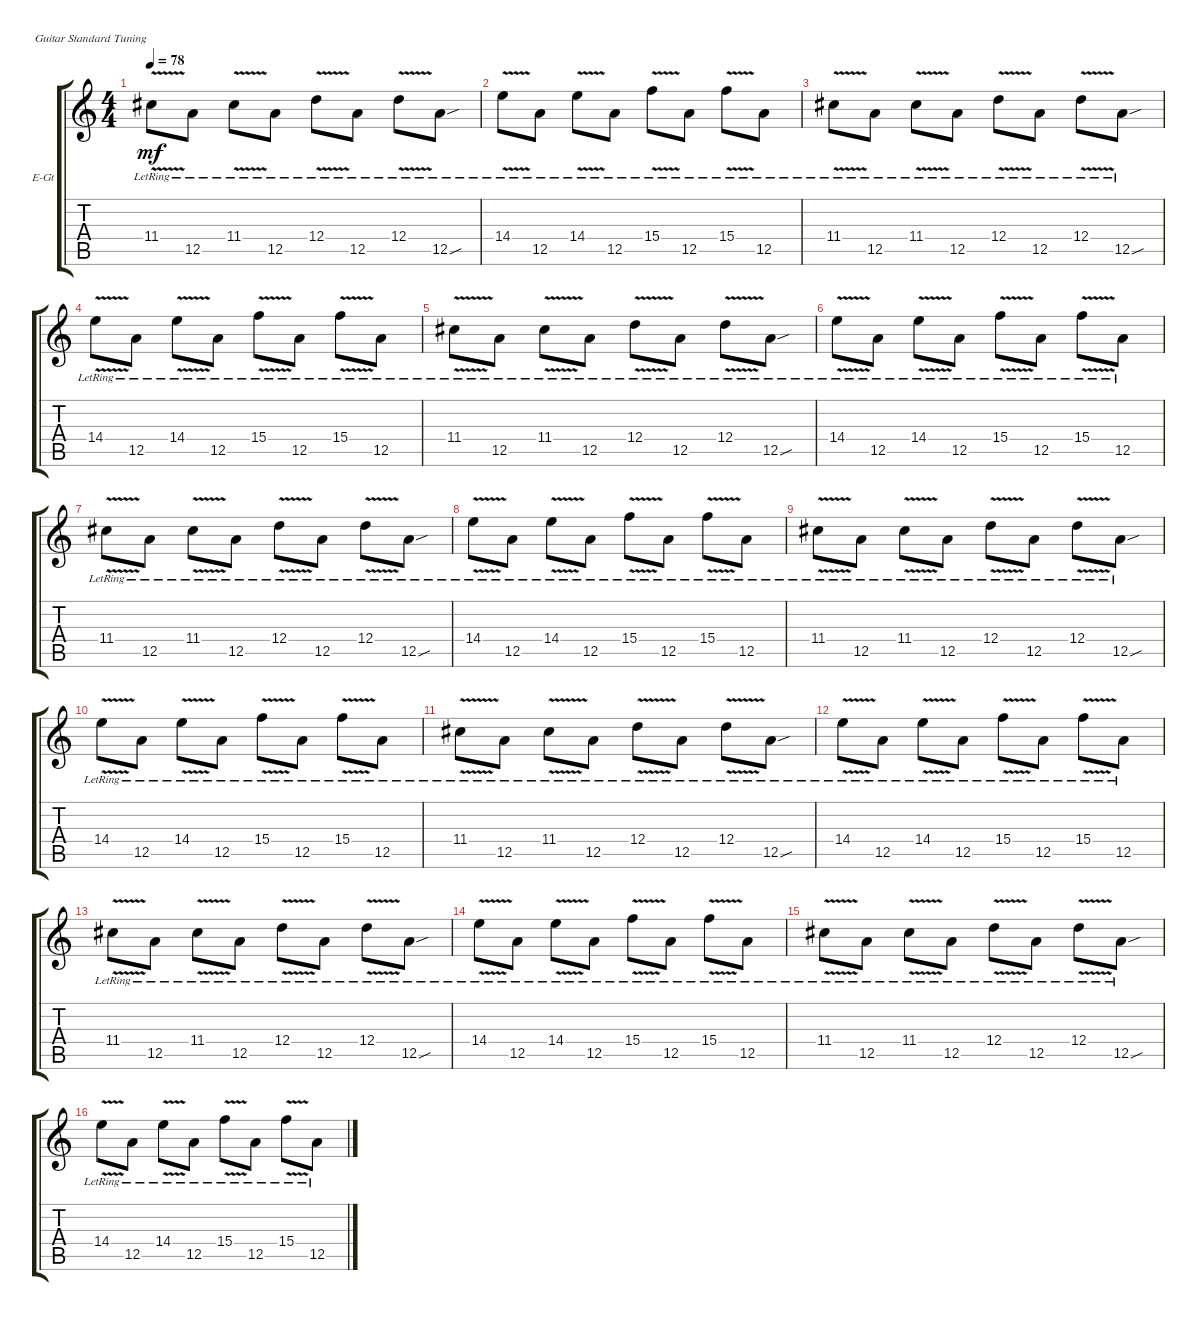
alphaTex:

\defaultSystemsLayout 4
\bracketExtendMode groupsimilarinstruments
\firstSystemTrackNameOrientation horizontal
\otherSystemsTrackNameOrientation horizontal
\track ("Electric Guitar" "E-Gt") {instrument electricguitarclean}
\staff {score tabs}
\tuning (E4 B3 G3 D3 A2 E2)
\ts (4 4)
\tempo 78
\clef g2
\scale
0.333333
\ks c
11.4{v lr}.8{dy mf} 12.5{lr}.8 11.4{v lr}.8 12.5{lr}.8 12.4{v lr}.8 12.5{lr}.8 12.4{v lr}.8 12.5{sou lr}.8 |
\scale
0.333333 14.4{v lr}.8 12.5{lr}.8 14.4{v lr}.8 12.5{lr}.8 15.4{v lr}.8 12.5{lr}.8 15.4{v lr}.8 12.5{lr}.8 |
\scale
0.333333 11.4{v lr}.8 12.5{lr}.8 11.4{v lr}.8 12.5{lr}.8 12.4{v lr}.8 12.5{lr}.8 12.4{v lr}.8 12.5{sou lr}.8 |
\scale
0.333333 14.4{v lr}.8 12.5{lr}.8 14.4{v lr}.8 12.5{lr}.8 15.4{v lr}.8 12.5{lr}.8 15.4{v lr}.8 12.5{lr}.8 |
\scale
0.333333 11.4{v lr}.8 12.5{lr}.8 11.4{v lr}.8 12.5{lr}.8 12.4{v lr}.8 12.5{lr}.8 12.4{v lr}.8 12.5{sou lr}.8 |
\scale
0.333333 14.4{v lr}.8 12.5{lr}.8 14.4{v lr}.8 12.5{lr}.8 15.4{v lr}.8 12.5{lr}.8 15.4{v lr}.8 12.5{lr}.8 |
\scale
0.333333 11.4{v lr}.8 12.5{lr}.8 11.4{v lr}.8 12.5{lr}.8 12.4{v lr}.8 12.5{lr}.8 12.4{v lr}.8 12.5{sou lr}.8 |
\scale
0.333333 14.4{v lr}.8 12.5{lr}.8 14.4{v lr}.8 12.5{lr}.8 15.4{v lr}.8 12.5{lr}.8 15.4{v lr}.8 12.5{lr}.8 |
\scale
0.333333 11.4{v lr}.8 12.5{lr}.8 11.4{v lr}.8 12.5{lr}.8 12.4{v lr}.8 12.5{lr}.8 12.4{v lr}.8 12.5{sou lr}.8 |
\scale
0.333333 14.4{v lr}.8 12.5{lr}.8 14.4{v lr}.8 12.5{lr}.8 15.4{v lr}.8 12.5{lr}.8 15.4{v lr}.8 12.5{lr}.8 |
\scale
0.333333 11.4{v lr}.8 12.5{lr}.8 11.4{v lr}.8 12.5{lr}.8 12.4{v lr}.8 12.5{lr}.8 12.4{v lr}.8 12.5{sou lr}.8 |
\scale
0.333333 14.4{v lr}.8 12.5{lr}.8 14.4{v lr}.8 12.5{lr}.8 15.4{v lr}.8 12.5{lr}.8 15.4{v lr}.8 12.5{lr}.8 |
\scale
0.333333 11.4{v lr}.8 12.5{lr}.8 11.4{v lr}.8 12.5{lr}.8 12.4{v lr}.8 12.5{lr}.8 12.4{v lr}.8 12.5{sou lr}.8 |
\scale
0.333333 14.4{v lr}.8 12.5{lr}.8 14.4{v lr}.8 12.5{lr}.8 15.4{v lr}.8 12.5{lr}.8 15.4{v lr}.8 12.5{lr}.8 |
\scale
0.333333 11.4{v lr}.8 12.5{lr}.8 11.4{v lr}.8 12.5{lr}.8 12.4{v lr}.8 12.5{lr}.8 12.4{v lr}.8 12.5{sou lr}.8 |
\scale
0.333333 14.4{v lr}.8 12.5{lr}.8 14.4{v lr}.8 12.5{lr}.8 15.4{v lr}.8 12.5{lr}.8 15.4{v lr}.8 12.5{lr}.8
